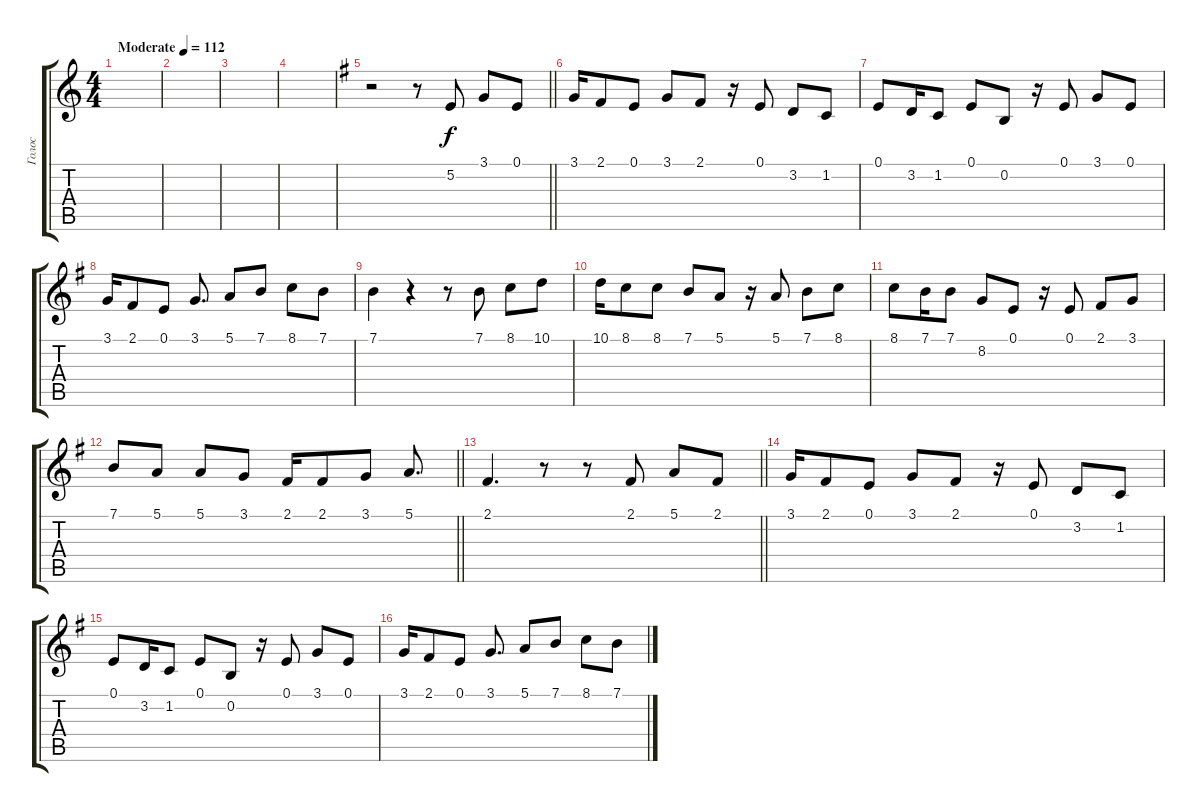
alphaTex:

\track ("Голос" "Голос") {instrument flute}
\staff {score tabs}
\tuning (E4 B3 G3 D3 A2 E2) {hide}
\ts (4 4)
\tempo (112 "Moderate")
\clef g2
\ks c
|
|
|
|
\barLineRight lightlight
\ks eminor
r.2 r.8 5.2.8 3.1.8 0.1.8 |
3.1.16 2.1.8 0.1.8 3.1.8 2.1.8 r.16 0.1.8 3.2.8 1.2.8 |
0.1.8 3.2.16 1.2.8 0.1.8 0.2.8 r.16 0.1.8 3.1.8 0.1.8 |
3.1.16 2.1.8 0.1.8 3.1.8{d} 5.1.8 7.1.8 8.1.8 7.1.8 |
7.1.4 r.4 r.8 7.1.8 8.1.8 10.1.8 |
10.1.16 8.1.8 8.1.8 7.1.8 5.1.8 r.16 5.1.8 7.1.8 8.1.8 |
8.1.8 7.1.16 7.1.8 8.2.8 0.1.8 r.16 0.1.8 2.1.8 3.1.8 |
\barLineRight lightlight
7.1.8 5.1.8 5.1.8 3.1.8 2.1.16 2.1.8 3.1.8 5.1.8{d} |
\barLineRight lightlight
2.1.4{d} r.8 r.8 2.1.8 5.1.8 2.1.8 |
3.1.16 2.1.8 0.1.8 3.1.8 2.1.8 r.16 0.1.8 3.2.8 1.2.8 |
0.1.8 3.2.16 1.2.8 0.1.8 0.2.8 r.16 0.1.8 3.1.8 0.1.8 |
3.1.16 2.1.8 0.1.8 3.1.8{d} 5.1.8 7.1.8 8.1.8 7.1.8
